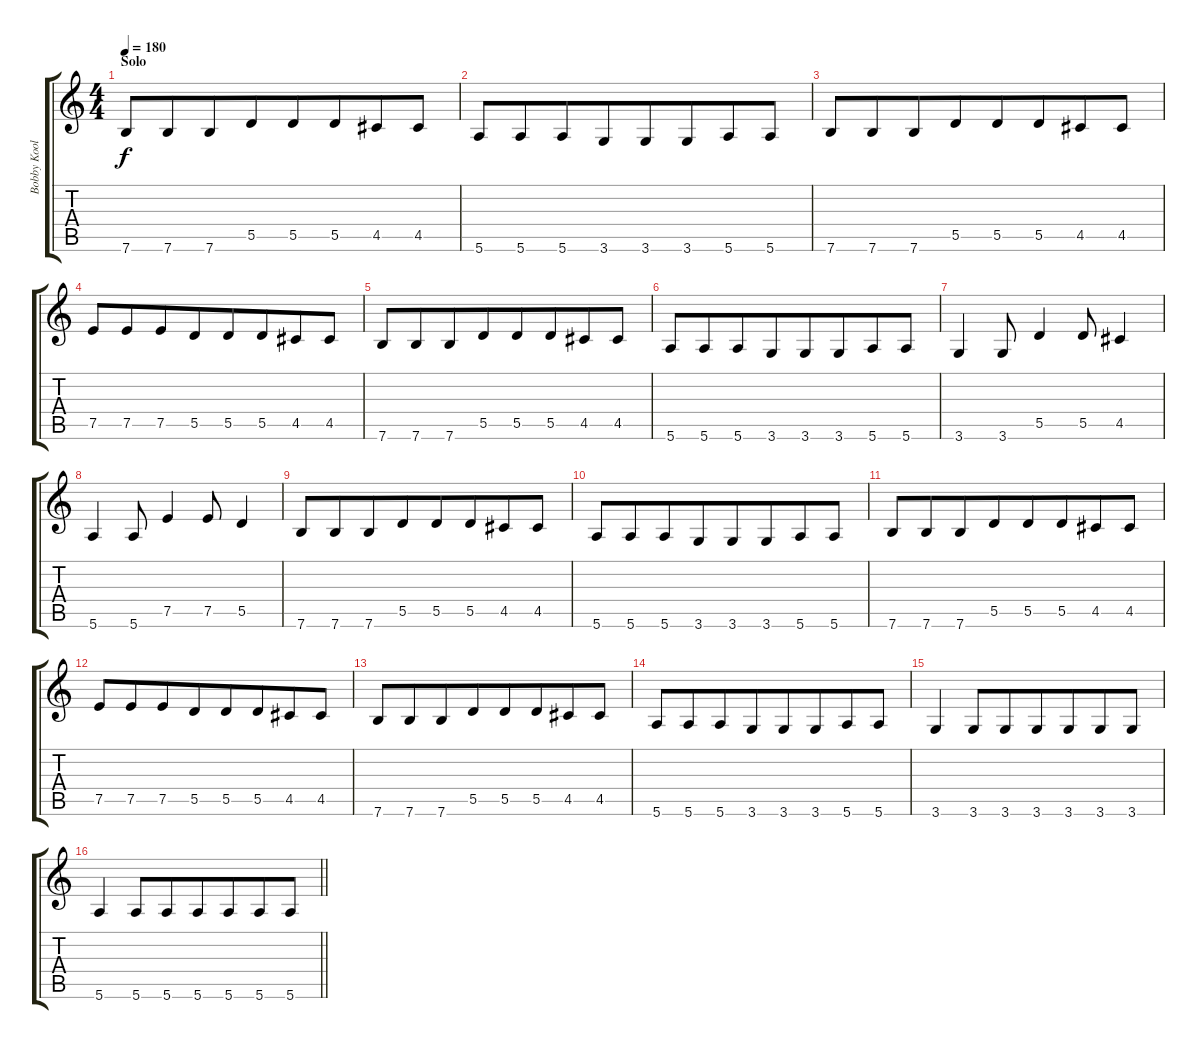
\track ("Bobby Kool (Guitar)" "Bobby Kool") {instrument distortionguitar}
\staff {score tabs}
\tuning (E4 B3 G3 D3 A2 E2) {hide}
\ts (4 4)
\section ("" "Solo")
\tempo 180
\clef g2
\ks c
7.6.8{dy f beam merge} 7.6.8{beam merge} 7.6.8{beam merge} 5.5.8{beam merge} 5.5.8{beam merge} 5.5.8{beam merge} 4.5.8{beam merge} 4.5.8 |
5.6.8{beam merge} 5.6.8{beam merge} 5.6.8{beam merge} 3.6.8{beam merge} 3.6.8{beam merge} 3.6.8{beam merge} 5.6.8{beam merge} 5.6.8 |
7.6.8{beam merge} 7.6.8{beam merge} 7.6.8{beam merge} 5.5.8{beam merge} 5.5.8{beam merge} 5.5.8{beam merge} 4.5.8{beam merge} 4.5.8 |
7.5.8{beam merge} 7.5.8{beam merge} 7.5.8{beam merge} 5.5.8{beam merge} 5.5.8{beam merge} 5.5.8{beam merge} 4.5.8{beam merge} 4.5.8 |
7.6.8{beam merge} 7.6.8{beam merge} 7.6.8{beam merge} 5.5.8{beam merge} 5.5.8{beam merge} 5.5.8{beam merge} 4.5.8{beam merge} 4.5.8 |
5.6.8{beam merge} 5.6.8{beam merge} 5.6.8{beam merge} 3.6.8{beam merge} 3.6.8{beam merge} 3.6.8{beam merge} 5.6.8{beam merge} 5.6.8 |
3.6.4 3.6.8 5.5.4 5.5.8 4.5.4 |
5.6.4 5.6.8 7.5.4 7.5.8 5.5.4 |
7.6.8{beam merge} 7.6.8{beam merge} 7.6.8{beam merge} 5.5.8{beam merge} 5.5.8{beam merge} 5.5.8{beam merge} 4.5.8{beam merge} 4.5.8 |
5.6.8{beam merge} 5.6.8{beam merge} 5.6.8{beam merge} 3.6.8{beam merge} 3.6.8{beam merge} 3.6.8{beam merge} 5.6.8{beam merge} 5.6.8 |
7.6.8{beam merge} 7.6.8{beam merge} 7.6.8{beam merge} 5.5.8{beam merge} 5.5.8{beam merge} 5.5.8{beam merge} 4.5.8{beam merge} 4.5.8 |
7.5.8{beam merge} 7.5.8{beam merge} 7.5.8{beam merge} 5.5.8{beam merge} 5.5.8{beam merge} 5.5.8{beam merge} 4.5.8{beam merge} 4.5.8 |
7.6.8{beam merge} 7.6.8{beam merge} 7.6.8{beam merge} 5.5.8{beam merge} 5.5.8{beam merge} 5.5.8{beam merge} 4.5.8{beam merge} 4.5.8 |
5.6.8{beam merge} 5.6.8{beam merge} 5.6.8{beam merge} 3.6.8{beam merge} 3.6.8{beam merge} 3.6.8{beam merge} 5.6.8{beam merge} 5.6.8 |
3.6.4 3.6.8{beam merge} 3.6.8{beam merge} 3.6.8{beam merge} 3.6.8{beam merge} 3.6.8{beam merge} 3.6.8 |
\barLineRight lightlight
5.6.4 5.6.8{beam merge} 5.6.8{beam merge} 5.6.8{beam merge} 5.6.8{beam merge} 5.6.8{beam merge} 5.6.8
